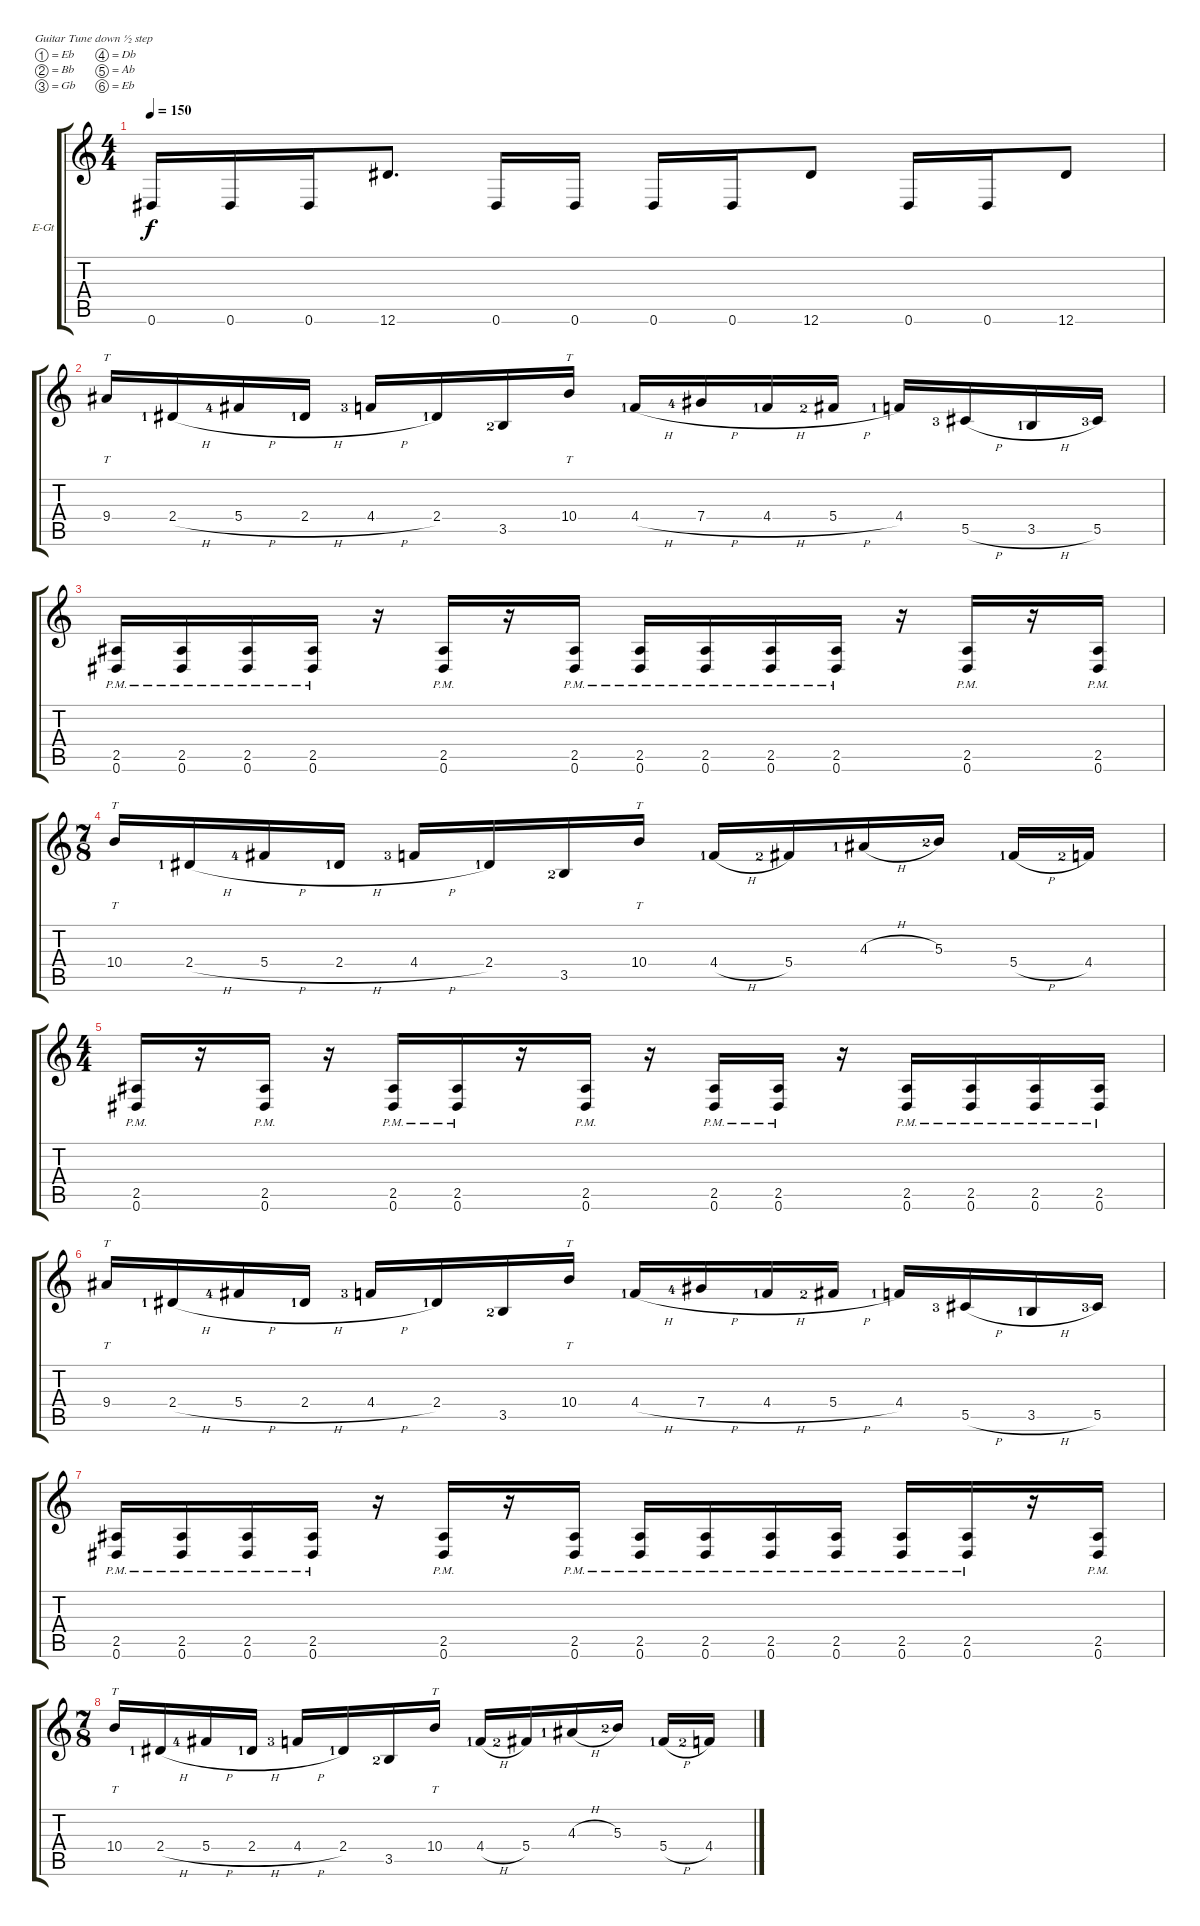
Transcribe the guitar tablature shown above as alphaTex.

\bracketExtendMode groupsimilarinstruments
\firstSystemTrackNameOrientation horizontal
\otherSystemsTrackNameOrientation horizontal
\track ("Luke Hoskin" "E-Gt") {instrument distortionguitar}
\staff {score tabs}
\tuning (Eb4 Bb3 Gb3 Db3 Ab2 Eb2)
\ts (4 4)
\beaming (8 2 2 2 2)
\tempo 150
\clef g2
\ks c
0.6.16{dy f} 0.6.16 0.6.16 12.6.8{d} 0.6.16 0.6.16 0.6.16 0.6.16 12.6.8 0.6.16 0.6.16 12.6.8 |
9.4.16{tt} 2.4{h lf 2}.16 5.4{h lf 5}.16 2.4{h lf 2}.16 4.4{h lf 4}.16 2.4{lf 2}.16 3.5{lf 3}.16 10.4.16{tt} 4.4{h lf 2}.16 7.4{h lf 5}.16 4.4{h lf 2}.16 5.4{h lf 3}.16 4.4{lf 2}.16 5.5{h lf 4}.16 3.5{h lf 2}.16 5.5{lf 4}.16 |
(2.5{pm} 0.6{pm}).16 (2.5{pm} 0.6{pm}).16 (2.5{pm} 0.6{pm}).16 (2.5{pm} 0.6{pm}).16 r.16 (2.5{pm} 0.6{pm}).16 r.16 (2.5{pm} 0.6{pm}).16 (2.5{pm} 0.6{pm}).16 (2.5{pm} 0.6{pm}).16 (2.5{pm} 0.6{pm}).16 (2.5{pm} 0.6{pm}).16 r.16 (2.5{pm} 0.6{pm}).16 r.16 (2.5{pm} 0.6{pm}).16 |
\ts (7 8)
\beaming (8 2 2 2 2)
10.4.16{tt} 2.4{h lf 2}.16 5.4{h lf 5}.16 2.4{h lf 2}.16 4.4{h lf 4}.16 2.4{lf 2}.16 3.5{lf 3}.16 10.4.16{tt} 4.4{h lf 2}.16 5.4{lf 3}.16 4.3{h lf 2}.16 5.3{lf 3}.16 5.4{h lf 2}.16 4.4{lf 3}.16 |
\ts (4 4)
\beaming (8 2 2 2 2)
(2.5{pm} 0.6{pm}).16 r.16 (2.5{pm} 0.6{pm}).16 r.16 (2.5{pm} 0.6{pm}).16 (2.5{pm} 0.6{pm}).16 r.16 (2.5{pm} 0.6{pm}).16 r.16 (2.5{pm} 0.6{pm}).16 (2.5{pm} 0.6{pm}).16 r.16 (2.5{pm} 0.6{pm}).16 (2.5{pm} 0.6{pm}).16 (2.5{pm} 0.6{pm}).16 (2.5{pm} 0.6{pm}).16 |
9.4.16{tt} 2.4{h lf 2}.16 5.4{h lf 5}.16 2.4{h lf 2}.16 4.4{h lf 4}.16 2.4{lf 2}.16 3.5{lf 3}.16 10.4.16{tt} 4.4{h lf 2}.16 7.4{h lf 5}.16 4.4{h lf 2}.16 5.4{h lf 3}.16 4.4{lf 2}.16 5.5{h lf 4}.16 3.5{h lf 2}.16 5.5{lf 4}.16 |
(2.5{pm} 0.6{pm}).16 (2.5{pm} 0.6{pm}).16 (2.5{pm} 0.6{pm}).16 (2.5{pm} 0.6{pm}).16 r.16 (2.5{pm} 0.6{pm}).16 r.16 (2.5{pm} 0.6{pm}).16 (2.5{pm} 0.6{pm}).16 (2.5{pm} 0.6{pm}).16 (2.5{pm} 0.6{pm}).16 (2.5{pm} 0.6{pm}).16 (2.5{pm} 0.6{pm}).16 (2.5{pm} 0.6{pm}).16 r.16 (2.5{pm} 0.6{pm}).16 |
\ts (7 8)
\beaming (8 2 2 2 2)
10.4.16{tt} 2.4{h lf 2}.16 5.4{h lf 5}.16 2.4{h lf 2}.16 4.4{h lf 4}.16 2.4{lf 2}.16 3.5{lf 3}.16 10.4.16{tt} 4.4{h lf 2}.16 5.4{lf 3}.16 4.3{h lf 2}.16 5.3{lf 3}.16 5.4{h lf 2}.16 4.4{lf 3}.16
